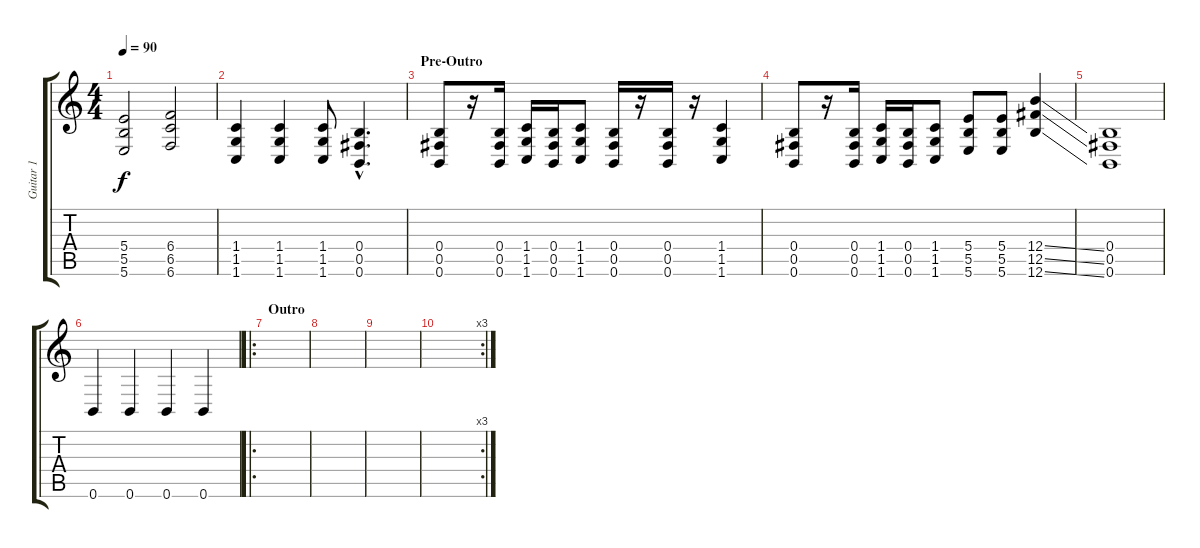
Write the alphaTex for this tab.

\track ("Guitar 1" "Guitar 1") {instrument distortionguitar}
\staff {score tabs}
\tuning (Db4 Ab3 E3 B2 Gb2 B1) {hide}
\ts (4 4)
\tempo 90
\clef g2
\ks c
(5.4 5.5 5.6).2{dy f} (6.4 6.5 6.6).2 |
(1.4 1.5 1.6).4 (1.4 1.5 1.6).4 (1.4 1.5 1.6).8 (0.4{hac} 0.5{hac} 0.6{hac}).4{d} |
\section ("" "Pre-Outro")
(0.4 0.5 0.6).8 r.16 (0.4 0.5 0.6).16 (1.4 1.5 1.6).16 (0.4 0.5 0.6).16 (1.4 1.5 1.6).8 (0.4 0.5 0.6).16 r.16 (0.4 0.5 0.6).16 r.16 (1.4 1.5 1.6).4 |
(0.4 0.5 0.6).8 r.16 (0.4 0.5 0.6).16 (1.4 1.5 1.6).16 (0.4 0.5 0.6).16 (1.4 1.5 1.6).8 (5.4 5.5 5.6).8 (5.4 5.5 5.6).8 (12.4{ss} 12.5{ss} 12.6{ss}).4 |
(0.4 0.5 0.6).1 |
0.6.4 0.6.4 0.6.4 0.6.4 |
\ro
\section ("" "Outro")
|
|
|
\rc 3
